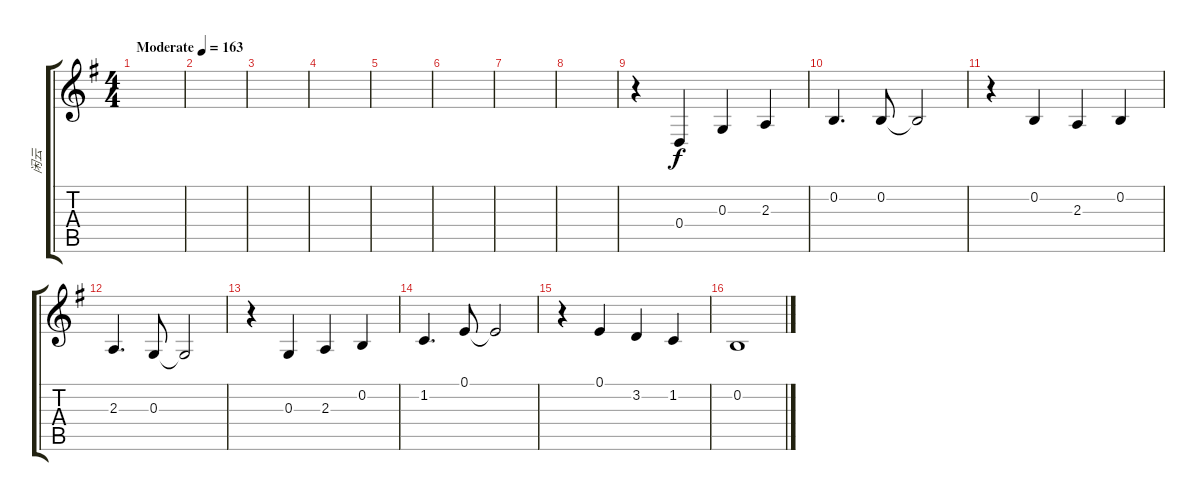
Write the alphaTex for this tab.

\track ("闲云" "闲云") {instrument englishhorn}
\staff {score tabs}
\tuning (E4 B3 G3 D3 A2 E2) {hide}
\ts (4 4)
\tempo (163 "Moderate")
\clef g2
\ks g
|
|
|
|
|
|
|
|
r.4 0.4.4 0.3.4 2.3.4 |
0.2.4{d} 0.2.8 0.2{t}.2 |
r.4 0.2.4 2.3.4 0.2.4 |
2.3.4{d} 0.3.8 0.3{t}.2 |
r.4 0.3.4 2.3.4 0.2.4 |
1.2.4{d} 0.1.8 0.1{t}.2 |
r.4 0.1.4 3.2.4 1.2.4 |
0.2.1
